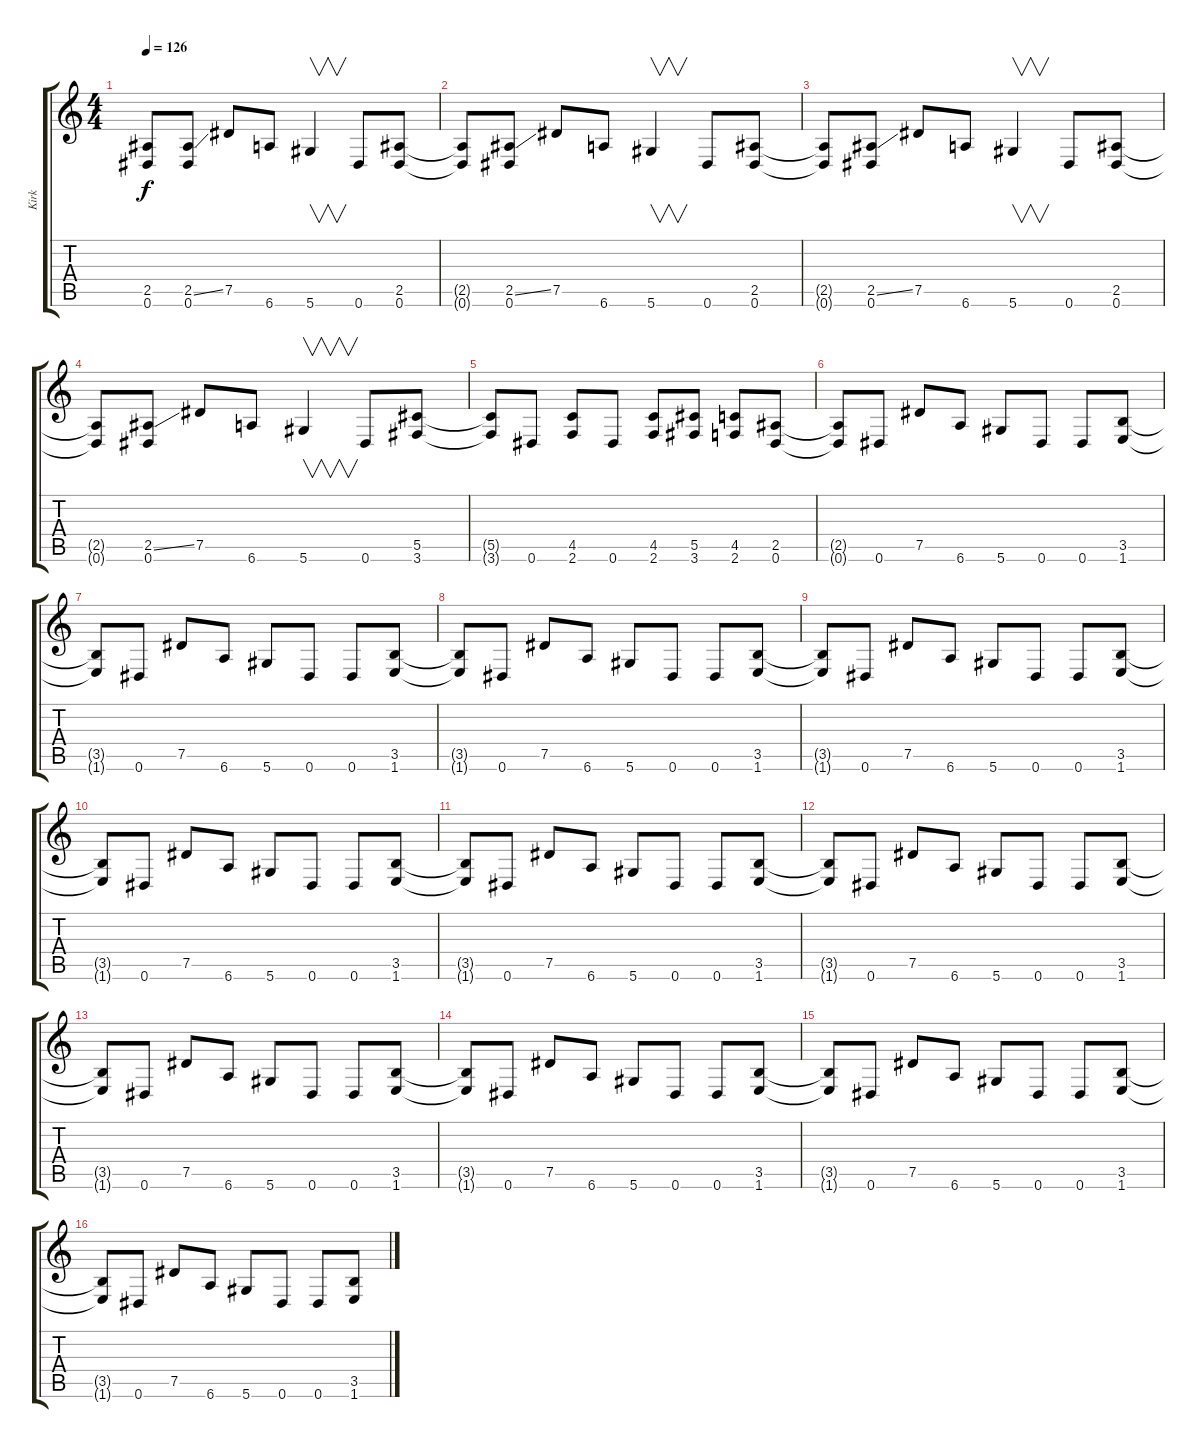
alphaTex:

\track ("Kirk" "Kirk") {instrument distortionguitar}
\staff {score tabs}
\tuning (Eb4 Bb3 Gb3 Db3 Ab2 Eb2) {hide}
\ts (4 4)
\tempo 126
\clef g2
\ks c
(2.5{t} 0.6{t}).8{dy f} (2.5{ss} 0.6).8 7.5.8 6.6.8 5.6.4{v} 0.6.8 (2.5 0.6).8 |
(2.5{t} 0.6{t}).8 (2.5{ss} 0.6).8 7.5.8 6.6.8 5.6.4{v} 0.6.8 (2.5 0.6).8 |
(2.5{t} 0.6{t}).8 (2.5{ss} 0.6).8 7.5.8 6.6.8 5.6.4{v} 0.6.8 (2.5 0.6).8 |
(2.5{t} 0.6{t}).8 (2.5{ss} 0.6).8 7.5.8 6.6.8 5.6.4{v} 0.6.8 (5.5 3.6).8 |
(5.5{t} 3.6{t}).8 0.6.8 (4.5 2.6).8 0.6.8 (4.5 2.6).8 (5.5 3.6).8 (4.5 2.6).8 (2.5 0.6).8 |
(2.5{t} 0.6{t}).8 0.6.8 7.5.8 6.6.8 5.6.8 0.6.8 0.6.8 (3.5 1.6).8 |
(3.5{t} 1.6{t}).8 0.6.8 7.5.8 6.6.8 5.6.8 0.6.8 0.6.8 (3.5 1.6).8 |
(3.5{t} 1.6{t}).8 0.6.8 7.5.8 6.6.8 5.6.8 0.6.8 0.6.8 (3.5 1.6).8 |
(3.5{t} 1.6{t}).8 0.6.8 7.5.8 6.6.8 5.6.8 0.6.8 0.6.8 (3.5 1.6).8 |
(3.5{t} 1.6{t}).8 0.6.8 7.5.8 6.6.8 5.6.8 0.6.8 0.6.8 (3.5 1.6).8 |
(3.5{t} 1.6{t}).8 0.6.8 7.5.8 6.6.8 5.6.8 0.6.8 0.6.8 (3.5 1.6).8 |
(3.5{t} 1.6{t}).8 0.6.8 7.5.8 6.6.8 5.6.8 0.6.8 0.6.8 (3.5 1.6).8 |
(3.5{t} 1.6{t}).8 0.6.8 7.5.8 6.6.8 5.6.8 0.6.8 0.6.8 (3.5 1.6).8 |
(3.5{t} 1.6{t}).8 0.6.8 7.5.8 6.6.8 5.6.8 0.6.8 0.6.8 (3.5 1.6).8 |
(3.5{t} 1.6{t}).8 0.6.8 7.5.8 6.6.8 5.6.8 0.6.8 0.6.8 (3.5 1.6).8 |
(3.5{t} 1.6{t}).8 0.6.8 7.5.8 6.6.8 5.6.8 0.6.8 0.6.8 (3.5 1.6).8
